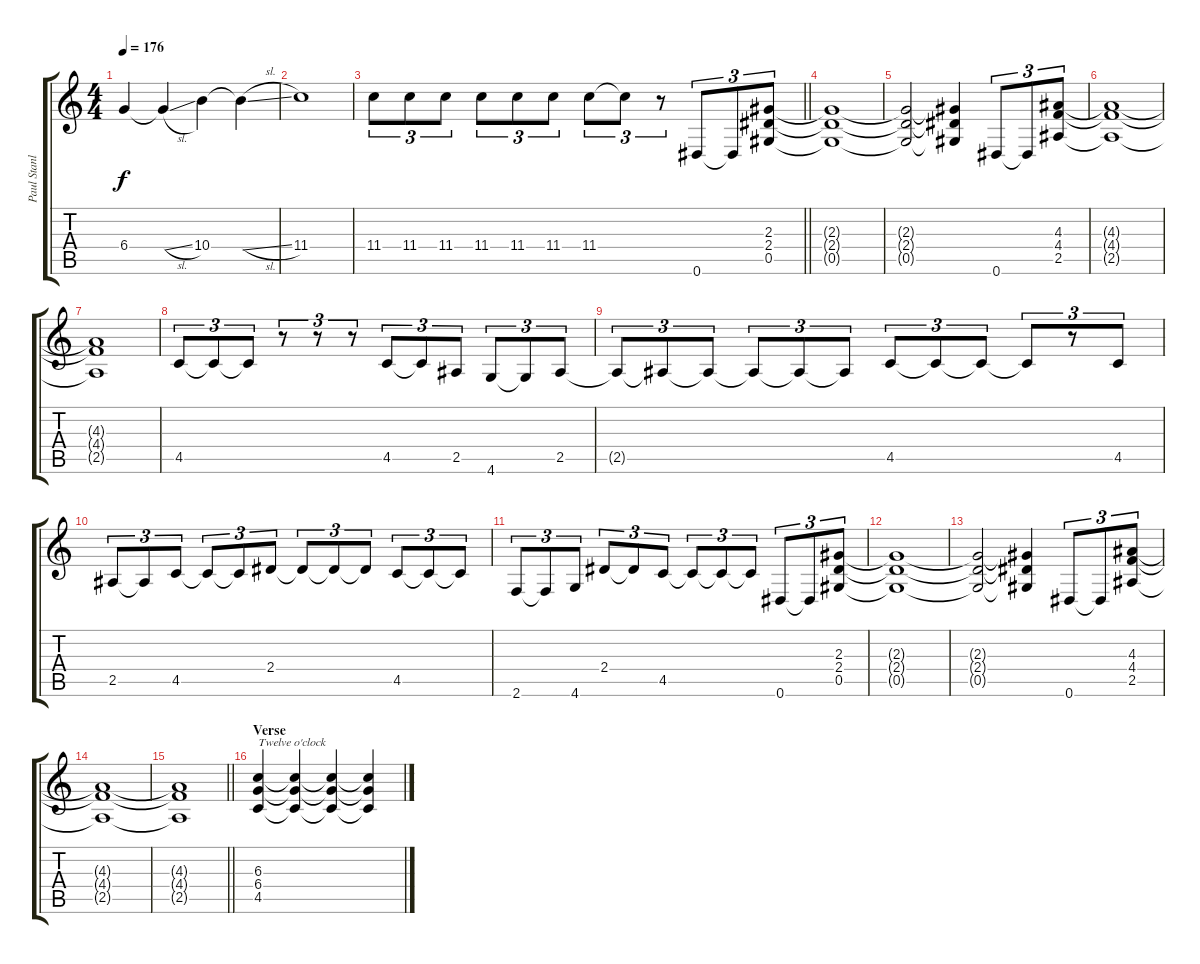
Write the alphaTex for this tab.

\track ("Paul Stanley" "Paul Stanl") {instrument distortionguitar}
\staff {score tabs}
\tuning (Eb4 Bb3 Gb3 Db3 Ab2 Eb2) {hide}
\ts (4 4)
\tempo 176
\clef g2
\ks c
6.4.4{dy f} 6.4{sl t}.4 10.4.4 10.4{sl t}.4 |
11.4.1 |
\barLineRight lightlight
11.4.8{tu (3 2)} 11.4.8{tu (3 2)} 11.4.8{tu (3 2)} 11.4.8{tu (3 2)} 11.4.8{tu (3 2)} 11.4.8{tu (3 2)} 11.4.8{tu (3 2)} 11.4{t}.8{tu (3 2)} r.8{tu (3 2)} 0.6.8{tu (3 2)} 0.6{t}.8{tu (3 2)} (2.3 2.4 0.5).8{tu (3 2)} |
(2.3{t} 2.4{t} 0.5{t}).1 |
(2.3{t} 2.4{t} 0.5{t}).2 (2.3{t} 2.4{t} 0.5{t}).4 0.6.8{tu (3 2)} 0.6{t}.8{tu (3 2)} (4.3 4.4 2.5).8{tu (3 2)} |
(4.3{t} 4.4{t} 2.5{t}).1 |
(4.3{t} 4.4{t} 2.5{t}).1 |
4.5.8{tu (3 2)} 4.5{t}.8{tu (3 2)} 4.5{t}.8{tu (3 2)} r.8{tu (3 2)} r.8{tu (3 2)} r.8{tu (3 2)} 4.5.8{tu (3 2)} 4.5{t}.8{tu (3 2)} 2.5.8{tu (3 2)} 4.6.8{tu (3 2)} 4.6{t}.8{tu (3 2)} 2.5.8{tu (3 2)} |
2.5{t}.8{tu (3 2)} 2.5{t}.8{tu (3 2)} 2.5{t}.8{tu (3 2)} 2.5{t}.8{tu (3 2)} 2.5{t}.8{tu (3 2)} 2.5{t}.8{tu (3 2)} 4.5.8{tu (3 2)} 4.5{t}.8{tu (3 2)} 4.5{t}.8{tu (3 2)} 4.5{t}.8{tu (3 2)} r.8{tu (3 2)} 4.5.8{tu (3 2)} |
2.5.8{tu (3 2)} 2.5{t}.8{tu (3 2)} 4.5.8{tu (3 2)} 4.5{t}.8{tu (3 2)} 4.5{t}.8{tu (3 2)} 2.4.8{tu (3 2)} 2.4{t}.8{tu (3 2)} 2.4{t}.8{tu (3 2)} 2.4{t}.8{tu (3 2)} 4.5.8{tu (3 2)} 4.5{t}.8{tu (3 2)} 4.5{t}.8{tu (3 2)} |
2.6.8{tu (3 2)} 2.6{t}.8{tu (3 2)} 4.6.8{tu (3 2)} 2.4.8{tu (3 2)} 2.4{t}.8{tu (3 2)} 4.5.8{tu (3 2)} 4.5{t}.8{tu (3 2)} 4.5{t}.8{tu (3 2)} 4.5{t}.8{tu (3 2)} 0.6.8{tu (3 2)} 0.6{t}.8{tu (3 2)} (2.3 2.4 0.5).8{tu (3 2)} |
(2.3{t} 2.4{t} 0.5{t}).1 |
(2.3{t} 2.4{t} 0.5{t}).2 (2.3{t} 2.4{t} 0.5{t}).4 0.6.8{tu (3 2)} 0.6{t}.8{tu (3 2)} (4.3 4.4 2.5).8{tu (3 2)} |
(4.3{t} 4.4{t} 2.5{t}).1 |
\barLineRight lightlight
(4.3{t} 4.4{t} 2.5{t}).1 |
\section ("" "Verse")
(6.3 6.4 4.5).4{txt "Twelve o'clock"} (6.3{t} 6.4{t} 4.5{t}).4 (6.3{t} 6.4{t} 4.5{t}).4 (6.3{t} 6.4{t} 4.5{t}).4
